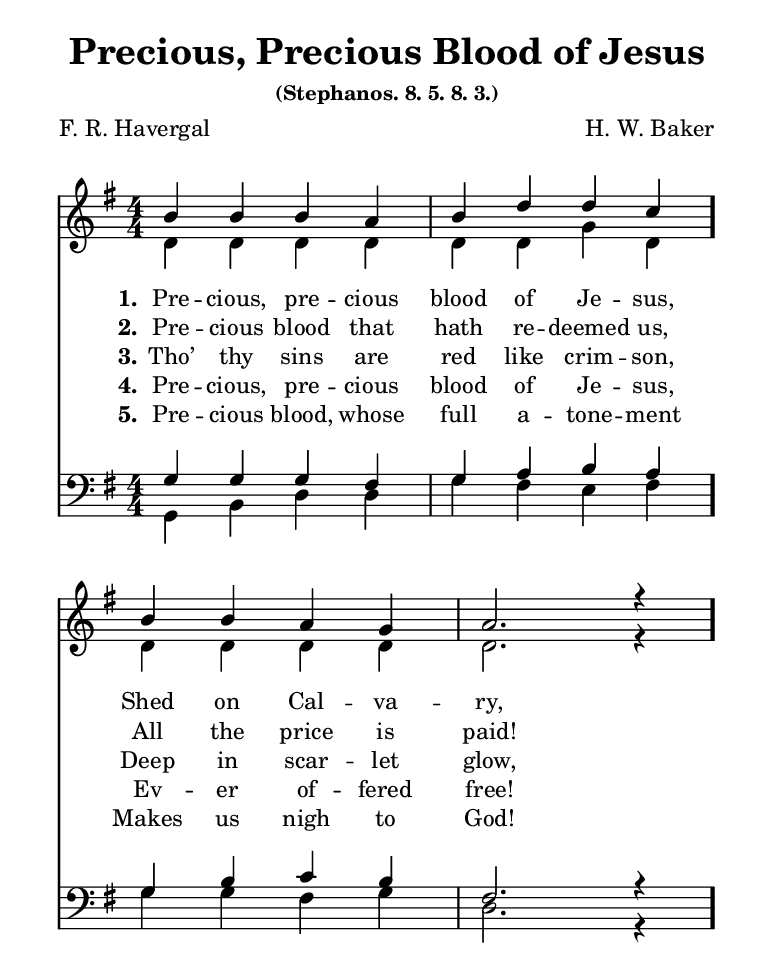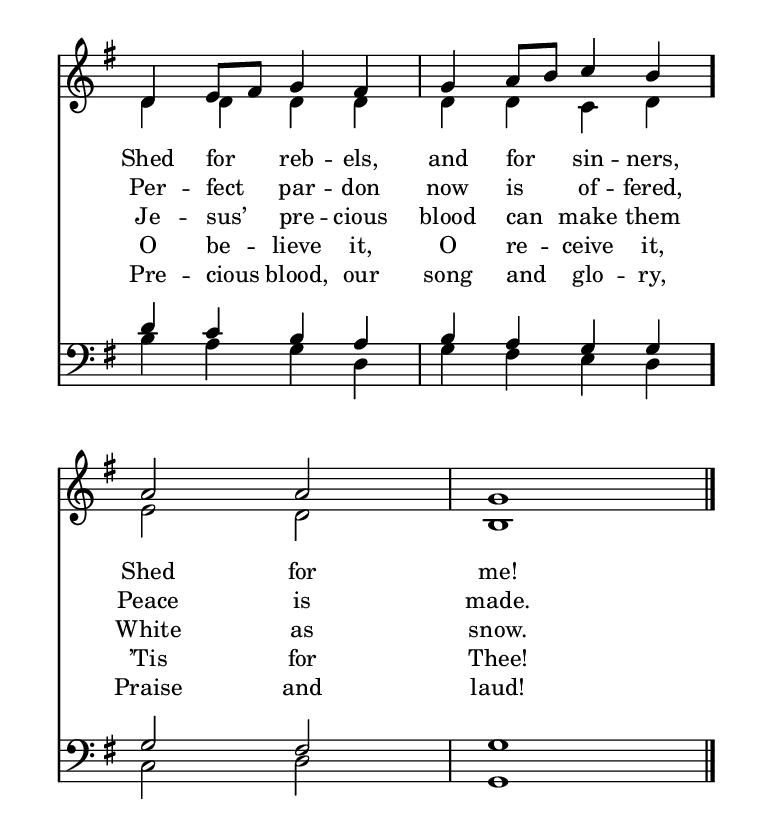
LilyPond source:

\include "common/global.ily"
\paper {
  \include "common/paper.ily"
  ragged-bottom = ##t
  ragged-last-bottom = ##t
  systems-per-page = 2
  %page-count = ##f
}

\header{
  title = "Precious, Precious Blood of Jesus"
  subsubtitle = "(Stephanos. 8. 5. 8. 3.)"
  %meter = "8.5.8.3."
  poet = "F. R. Havergal"
  composer = "H. W. Baker"
  %copyright = ""
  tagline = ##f
}

% for fermata in MIDI
ta = { \tempo 4=90 }
tb = { \tempo 4=45 }

patternAA = { c4 }
patternAB = { c4 c8[ c8] c4 c4 }

patternBA = { c4 c4 c4 c4 | c2. c4 }

patternCA = { c2 c2 | c1 }

global = {
  \include "common/overrides.ily"
  \override Staff.TimeSignature.style = #'()
  \time 4/4
  \override Score.MetronomeMark.transparent = ##t % hide all fermata changes too
  \ta
  \key g \major
  %\partial 4
  \autoBeamOff
}

notesSoprano = {
\global
\relative c'' {

  \changePitch \patternAA { b b b a        | b d d c   }
  \changePitch \patternBA { b b a g        | a r       }
  \changePitch \patternAB { d, e fis g fis | g a b c b }
  \changePitch \patternCA { a a            | g         }

  \bar "|."

}
}

notesAlto = {
\global
\relative e' {

  \changePitch \patternAA { d d d d | d d g d }
  \changePitch \patternBA { d d d d | d r     }
  \changePitch \patternAA { d d d d | d d c d }
  \changePitch \patternCA { e d     | b       }

}
}

notesTenor = {
\global
\relative a {

  \changePitch \patternAA { g g g fis | g a b a }
  \changePitch \patternBA { g b c b   | fis r   }
  \changePitch \patternAA { d' c b a  | b a g g }
  \changePitch \patternCA { g fis     | g       }

}
}

notesBass = {
\global
\relative f, {

  \changePitch \patternAA { g b d d   | g fis e fis }
  \changePitch \patternBA { g g fis g | d r         }
  \changePitch \patternAA { b' a g d  | g fis e d   }
  \changePitch \patternCA { c d       | g,          }

}
}

wordsA = \lyricmode {
\set stanza = "1."

Pre -- cious, pre -- cious blood of Je -- sus, \bar "."
Shed on Cal -- va -- ry, \bar "." \break
Shed for reb -- els, and for sin -- ners, \bar "."
Shed for me! \bar "." \break

}

wordsB = \lyricmode {
\set stanza = "2."

Pre -- cious blood that hath re -- deemed us,
All the price is paid!
Per -- fect par -- don now is of -- fered,
Peace is made.

}

wordsC = \lyricmode {
\set stanza = "3."

Tho’ thy sins are red like crim -- son,
Deep in scar -- let glow,
Je -- sus’ pre -- cious blood can make them
White as snow.

}

wordsD = \lyricmode {
\set stanza = "4."

Pre -- cious, pre -- cious blood of Je -- sus,
Ev -- er of -- fered free!
O be -- lieve it, O re -- ceive it,
’Tis for Thee! % XXX the capitalised Thee exists in the original, but is possibly not intended

}

wordsE = \lyricmode {
\set stanza = "5."

Pre -- cious blood, whose full a -- tone -- ment
Makes us nigh to God!
Pre -- cious blood, our song and glo -- ry,
Praise and laud!

}

\score {
  \context ChoirStaff <<
    \context Staff = upper <<
      \set ChoirStaff.systemStartDelimiter = #'SystemStartBar
      \context Voice  = sopranos { \voiceOne << \notesSoprano >> }
      \context Voice  = altos { \voiceTwo << \notesAlto >> }
      \context Lyrics = one   \lyricsto sopranos \wordsA
      \context Lyrics = two   \lyricsto sopranos \wordsB
      \context Lyrics = three \lyricsto sopranos \wordsC
      \context Lyrics = four  \lyricsto sopranos \wordsD
      \context Lyrics = five  \lyricsto sopranos \wordsE
    >>
    \context Staff = men <<
      \clef bass
      \context Voice  = tenors { \voiceOne << \notesTenor >> }
      \context Voice  = basses { \voiceTwo << \notesBass >> }
    >>
  >>
  \layout {
    \include "common/layout.ily"
  }
  \midi{
    \include "common/midi.ily"
  }
}

\version "2.18.0"  % necessary for upgrading to future LilyPond versions.

% vi:set et ts=2 sw=2 ai nocindent syntax=lilypond
